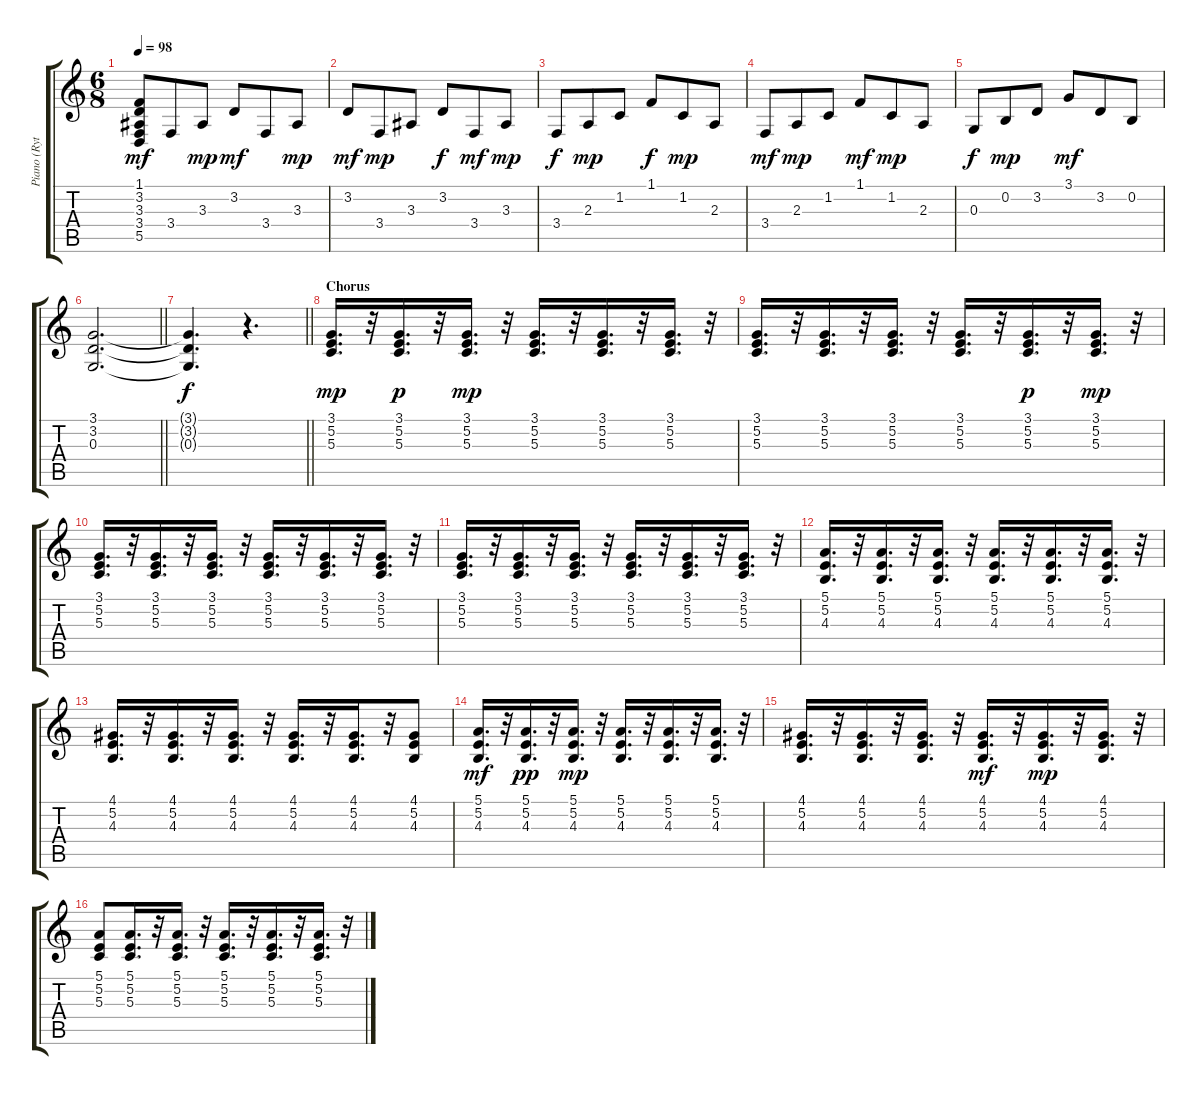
\track ("Piano (Rythem)" "Piano (Ryt") {instrument brightacousticpiano}
\staff {score tabs}
\tuning (E4 B3 G3 D3 A2 E2) {hide}
\ts (6 8)
\tempo 98
\clef g2
\ks c
(1.1 3.2 3.3 3.4 5.5).8{dy mf} 3.4.8 3.3.8{dy mp} 3.2.8{dy mf} 3.4.8 3.3.8{dy mp} |
3.2.8{dy mf} 3.4.8{dy mp} 3.3.8 3.2.8{dy f} 3.4.8{dy mf} 3.3.8{dy mp} |
3.4.8{dy f} 2.3.8{dy mp} 1.2.8 1.1.8{dy f} 1.2.8{dy mp} 2.3.8 |
3.4.8{dy mf} 2.3.8{dy mp} 1.2.8 1.1.8{dy mf} 1.2.8{dy mp} 2.3.8 |
0.3.8{dy f} 0.2.8{dy mp} 3.2.8 3.1.8{dy mf} 3.2.8 0.2.8 |
\barLineRight lightlight
(3.1 3.2 0.3).2{d} |
\barLineRight lightlight
(3.1{t} 3.2{t} 0.3{t}).4{d dy f} r.4{d} |
\section ("" "Chorus")
(3.1 5.2 5.3).16{d dy mp instrument electricgrandpiano} r.32 (3.1 5.2 5.3).16{d dy p} r.32 (3.1 5.2 5.3).16{d dy mp} r.32 (3.1 5.2 5.3).16{d} r.32 (3.1 5.2 5.3).16{d} r.32 (3.1 5.2 5.3).16{d} r.32 |
(3.1 5.2 5.3).16{d} r.32 (3.1 5.2 5.3).16{d} r.32 (3.1 5.2 5.3).16{d} r.32 (3.1 5.2 5.3).16{d} r.32 (3.1 5.2 5.3).16{d dy p} r.32 (3.1 5.2 5.3).16{d dy mp} r.32 |
(3.1 5.2 5.3).16{d} r.32 (3.1 5.2 5.3).16{d} r.32 (3.1 5.2 5.3).16{d} r.32 (3.1 5.2 5.3).16{d} r.32 (3.1 5.2 5.3).16{d} r.32 (3.1 5.2 5.3).16{d} r.32 |
(3.1 5.2 5.3).16{d} r.32 (3.1 5.2 5.3).16{d} r.32 (3.1 5.2 5.3).16{d} r.32 (3.1 5.2 5.3).16{d} r.32 (3.1 5.2 5.3).16{d} r.32 (3.1 5.2 5.3).16{d} r.32 |
(5.1 5.2 4.3).16{d} r.32 (5.1 5.2 4.3).16{d} r.32 (5.1 5.2 4.3).16{d} r.32 (5.1 5.2 4.3).16{d} r.32 (5.1 5.2 4.3).16{d} r.32 (5.1 5.2 4.3).16{d} r.32 |
(4.1 5.2 4.3).16{d} r.32 (4.1 5.2 4.3).16{d} r.32 (4.1 5.2 4.3).16{d} r.32 (4.1 5.2 4.3).16{d} r.32 (4.1 5.2 4.3).16{d} r.32 (4.1 5.2 4.3).8 |
(5.1 5.2 4.3).16{d dy mf} r.32 (5.1 5.2 4.3).16{d dy pp} r.32 (5.1 5.2 4.3).16{d dy mp} r.32 (5.1 5.2 4.3).16{d} r.32 (5.1 5.2 4.3).16{d} r.32 (5.1 5.2 4.3).16{d} r.32 |
(4.1 5.2 4.3).16{d} r.32 (4.1 5.2 4.3).16{d} r.32 (4.1 5.2 4.3).16{d} r.32 (4.1 5.2 4.3).16{d dy mf} r.32 (4.1 5.2 4.3).16{d dy mp} r.32 (4.1 5.2 4.3).16{d} r.32 |
(5.1 5.2 5.3).8 (5.1 5.2 5.3).16{d} r.32 (5.1 5.2 5.3).16{d} r.32 (5.1 5.2 5.3).16{d} r.32 (5.1 5.2 5.3).16{d} r.32 (5.1 5.2 5.3).16{d} r.32
